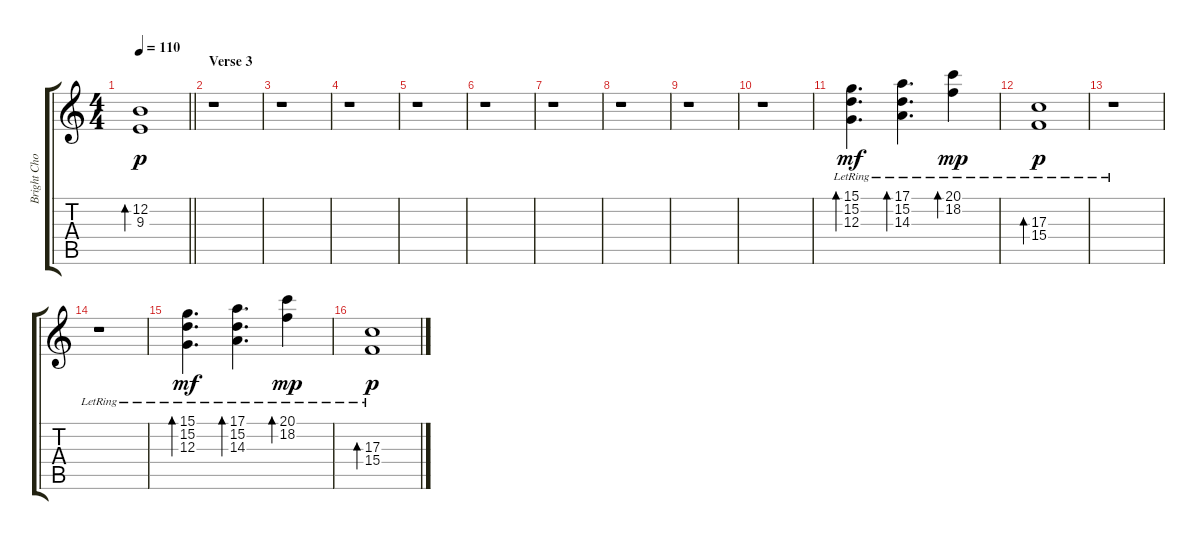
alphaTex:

\track ("Bright Chords" "Bright Cho") {instrument tinklebell}
\staff {score tabs}
\tuning (E4 B3 G3 D3 A2 E2) {hide}
\ts (4 4)
\tempo 110
\clef g2
\barLineRight lightlight
\ks c
(12.2 9.3).1{bd 30 dy p} |
\section ("" "Verse 3")
r.1{volume 8} |
r.1 |
r.1 |
r.1 |
r.1 |
r.1 |
r.1 |
r.1 |
r.1 |
(15.1{lr} 15.2{lr} 12.3{lr}).4{d bd 30 dy mf} (17.1 15.2{lr} 14.3{lr}).4{d bd 30} (20.1{lr} 18.2{lr}).4{bd 30 dy mp} |
(17.3 15.4{lr}).1{bd 30 dy p} |
r.1 |
r.1 |
(15.1{lr} 15.2{lr} 12.3{lr}).4{d bd 30 dy mf} (17.1 15.2{lr} 14.3{lr}).4{d bd 30} (20.1{lr} 18.2{lr}).4{bd 30 dy mp} |
(17.3 15.4{lr}).1{bd 30 dy p}
